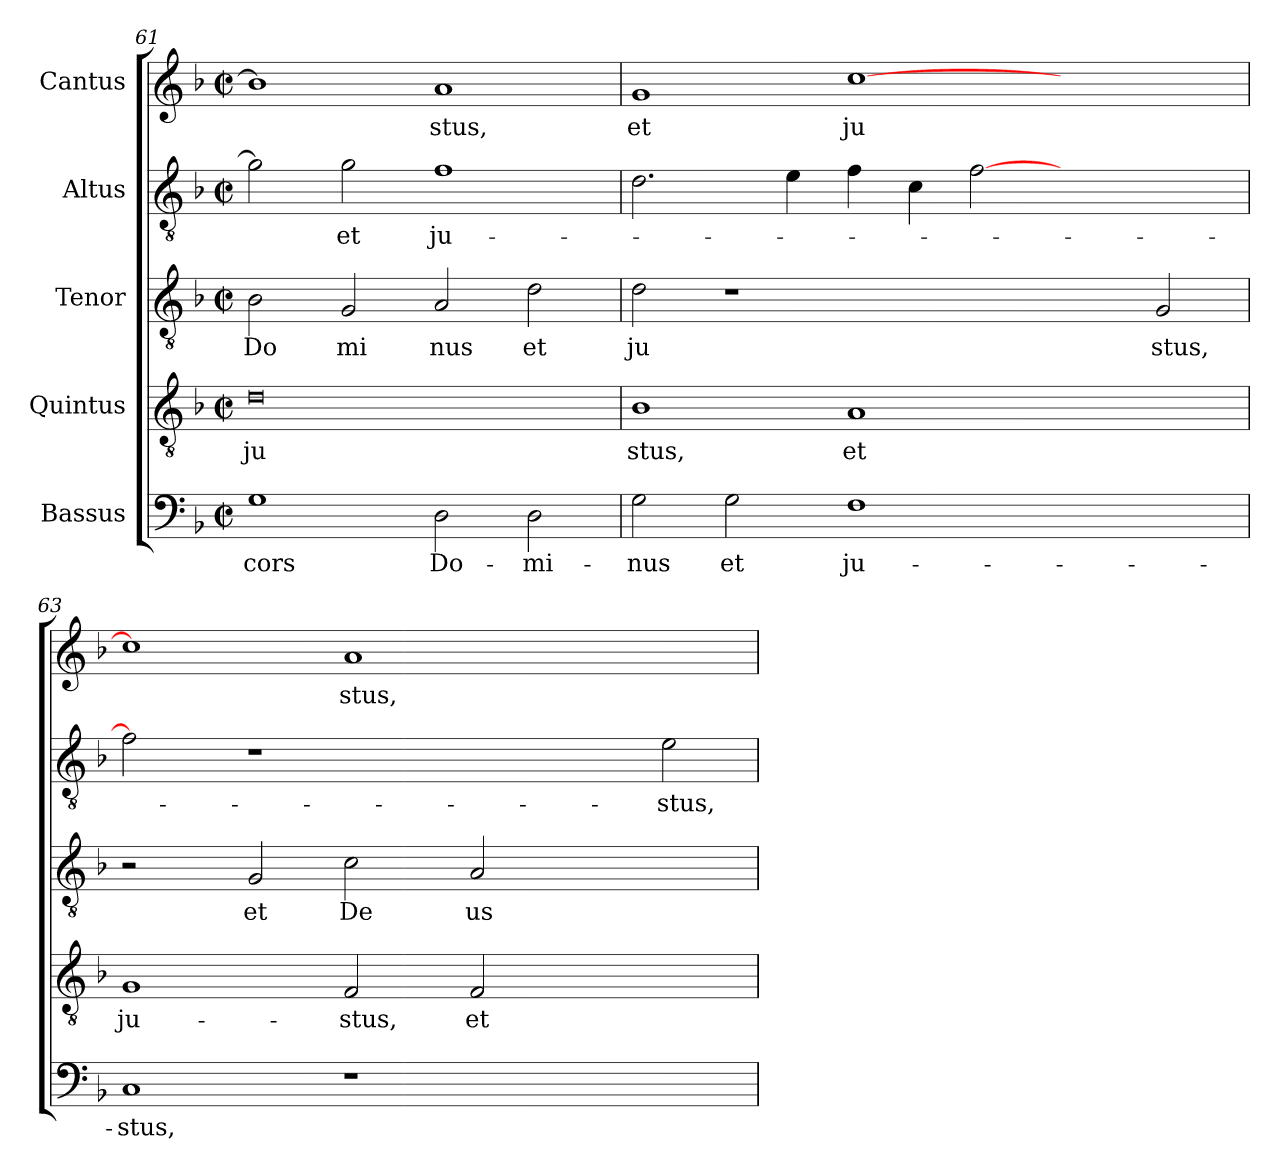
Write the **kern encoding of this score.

**kern	**text	**kern	**text	**kern	**text	**kern	**text	**kern	**text
*part5	*part5	*part4	*part4	*part3	*part3	*part2	*part2	*part1	*part1
*staff5	*staff5	*staff4	*staff4	*staff3	*staff3	*staff2	*staff2	*staff1	*staff1
*I"Bassus	*	*I"Quintus	*	*I"Tenor	*	*I"Altus	*	*I"Cantus	*
*clefF4	*	*clefGv2	*	*clefGv2	*	*clefGv2	*	*clefG2	*
*k[b-]	*	*k[b-]	*	*k[b-]	*	*k[b-]	*	*k[b-]	*
*F:	*	*F:	*	*F:	*	*F:	*	*F:	*
*M2/2	*	*M2/2	*	*M2/2	*	*M2/2	*	*M2/2	*
*met(c|)	*	*met(c|)	*	*met(c|)	*	*met(c|)	*	*met(c|)	*
=61	=61	=61	=61	=61	=61	=61	=61	=61	=61
!	!LO:LY:b:cj	!	!LO:LY:b:cj	!	!LO:LY:b:cj	!	!	!	!
1G	-cors	0d	ju	2B-\	Do	2g\]	.	1b-]	.
!	!	!	!	!	!LO:LY:b:cj	!	!LO:LY:b:cj	!	!
.	.	.	.	2G/	mi	2g\	et	.	.
!	!LO:LY:b:cj	!	!	!	!LO:LY:b:cj	!	!LO:LY:b:cj	!	!LO:LY:b:cj
2D\	Do-	.	.	2A/	nus	1f	ju-	1a	stus,
!	!LO:LY:b:cj	!	!	!	!LO:LY:b:cj	!	!	!	!
2D\	-mi-	.	.	2d\	et	.	.	.	.
=62	=62	=62	=62	=62	=62	=62	=62	=62	=62
!	!LO:LY:b:cj	!	!LO:LY:b:cj	!	!LO:LY:b:cj	!	!	!	!LO:LY:b:cj
2G\	-nus	1B-	stus,	2d\	ju	2.d\	.	1g	et
!	!LO:LY:b:cj	!	!	!LO:N:vis=1	!	!	!	!	!
2G\	et	.	.	0r	.	.	.	.	.
.	.	.	.	.	.	4e\	.	.	.
!	!LO:LY:b:cj	!	!LO:LY:b:cj	!	!	!	!	!	!LO:LY:b:cj
1F	ju-	1A	et	.	.	4f\	.	[<1cc	ju
.	.	.	.	.	.	4c\	.	.	.
.	.	.	.	.	.	[>2f\	.	.	.
1ryy	.	1ryy	.	.	.	1ryy	.	1ryy	.
!	!	!	!	!	!LO:LY:b:cj	!	!	!	!
.	.	.	.	2G/	stus,	.	.	.	.
!!LO:LB:g=z
=63	=63	=63	=63	=63	=63	=63	=63	=63	=63
!	!LO:LY:b:cj	!	!LO:LY:b:cj	!	!	!	!	!	!
*	*	*	*	*	*	*^	*	*	*
1C	-stus,	1G	ju-	2r	.	2f\]	4ryy	.	1cc]	.
.	.	.	.	.	.	.	1ryy	.	.	.
!	!	!	!	!	!LO:LY:b:cj	!LO:N:vis=1	!	!	!	!
.	.	.	.	2G/	et	0r	.	.	.	.
!LO:N:vis=1	!	!	!LO:LY:b:cj	!	!LO:LY:b:cj	!	!	!	!	!LO:LY:b:cj
0r	.	2F/	-stus,	2c\	De	.	.	.	1a	stus,
.	.	.	.	.	.	.	1..ryy	.	.	.
!	!	!	!LO:LY:b:cj	!	!LO:LY:b:cj	!	!	!	!	!
.	.	2F/	et	2A/	us	.	.	.	.	.
.	.	1ryy	.	1ryy	.	.	.	.	1ryy	.
!	!	!	!	!	!	!	!	!LO:LY:b:cj	!	!
.	.	.	.	.	.	2e\	.	-stus,	.	.
*	*	*	*	*	*	*v	*v	*	*	*
=	=	=	=	=	=	=	=	=	=
*-	*-	*-	*-	*-	*-	*-	*-	*-	*-
